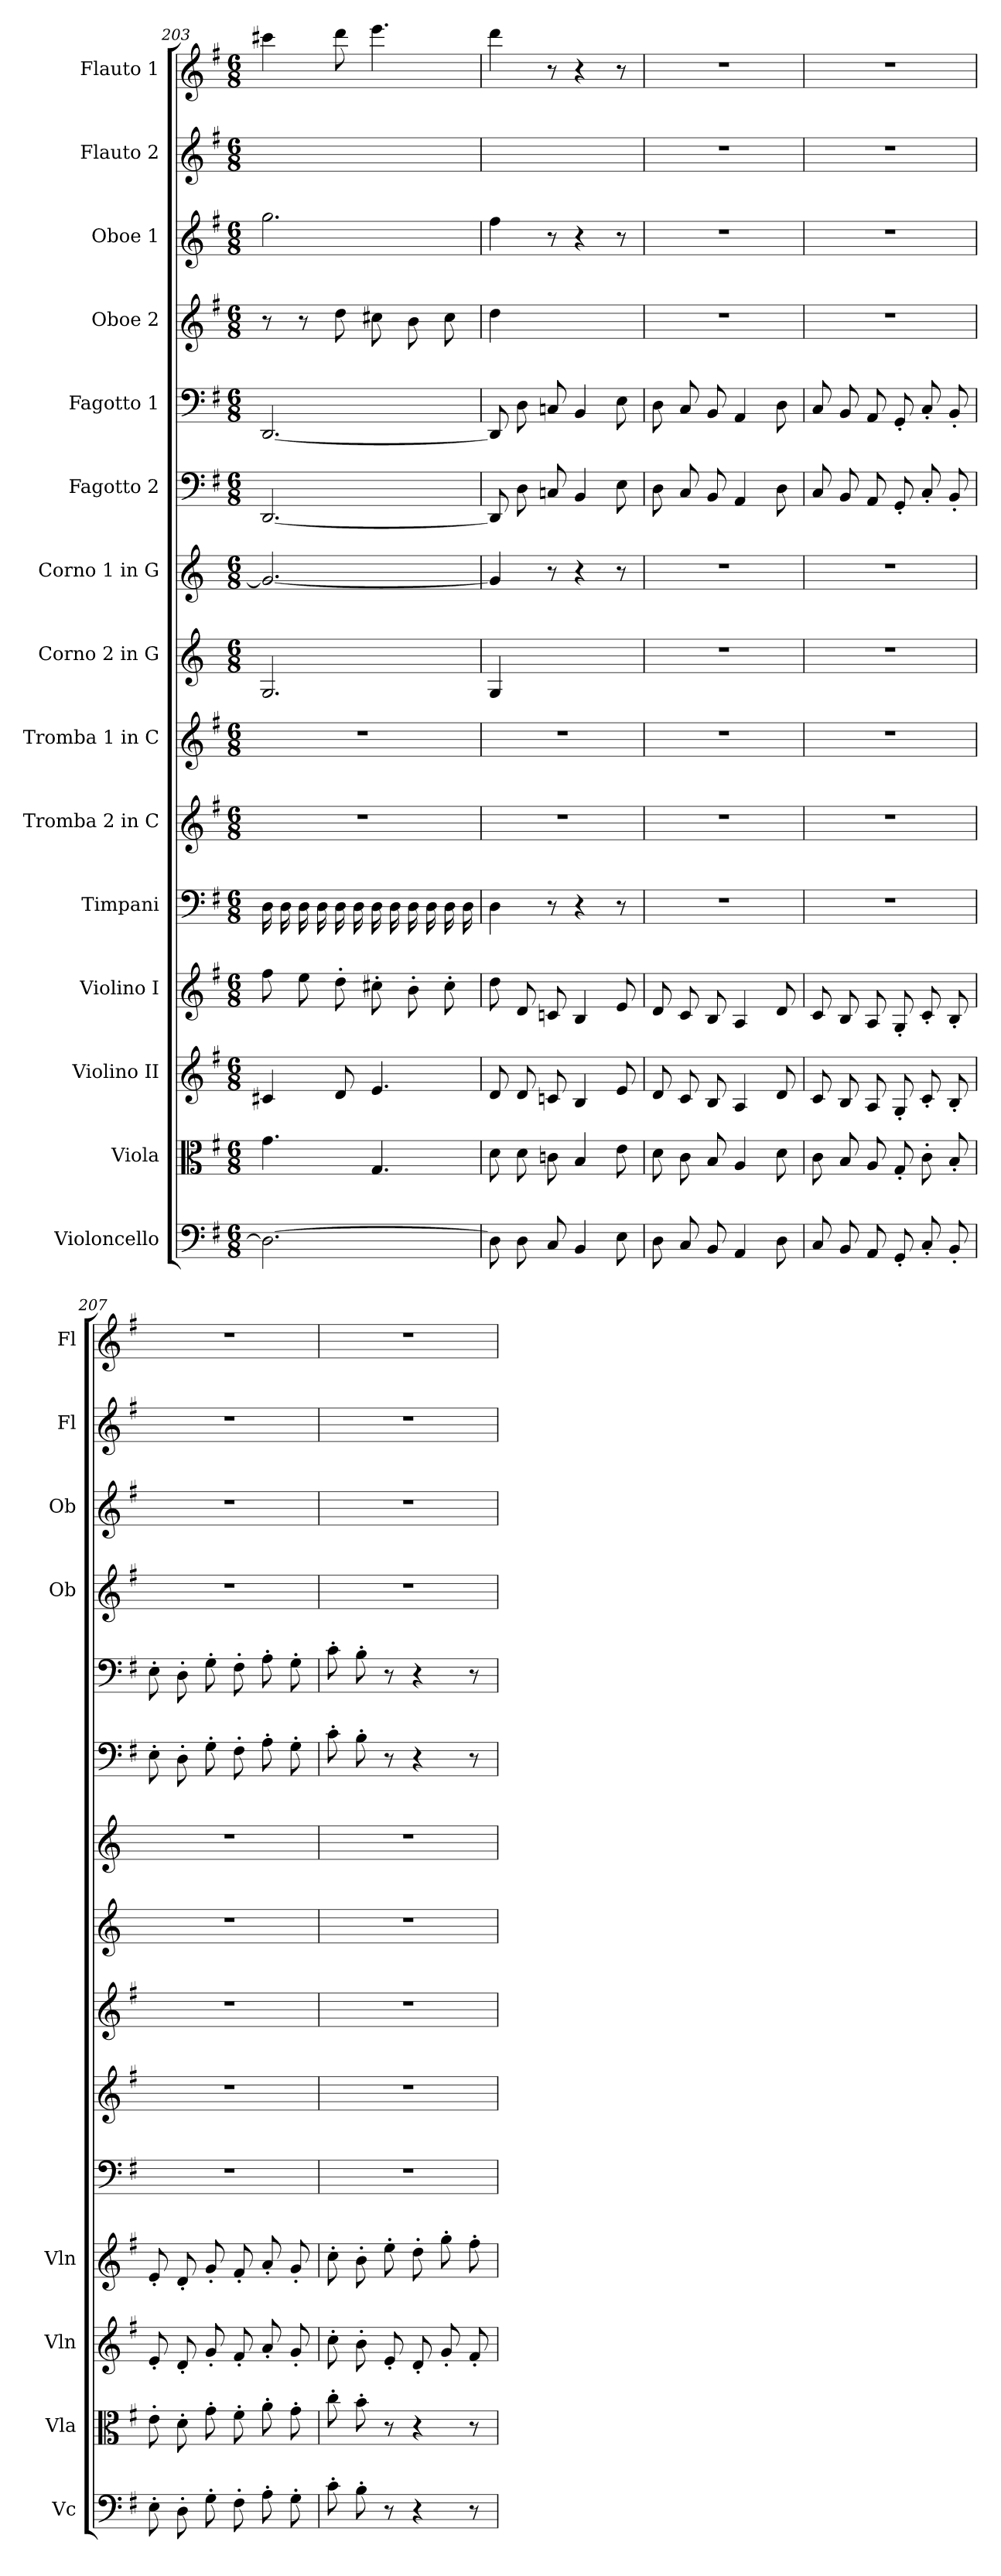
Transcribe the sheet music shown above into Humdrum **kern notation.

**kern	**kern	**kern	**kern	**kern	**kern	**kern	**kern	**kern	**kern	**kern	**kern	**kern	**kern	**kern
*part15	*part14	*part13	*part12	*part11	*part10	*part9	*part8	*part7	*part6	*part5	*part4	*part3	*part2	*part1
*staff15	*staff14	*staff13	*staff12	*staff11	*staff10	*staff9	*staff8	*staff7	*staff6	*staff5	*staff4	*staff3	*staff2	*staff1
*I"Violoncello	*I"Viola	*I"Violino II	*I"Violino I	*I"Timpani	*I"Tromba 2 in C	*I"Tromba 1 in C	*I"Corno 2 in G	*I"Corno 1 in G	*I"Fagotto 2	*I"Fagotto 1	*I"Oboe 2	*I"Oboe 1	*I"Flauto 2	*I"Flauto 1
*I'Vc	*I'Vla	*I'Vln	*I'Vln	*	*	*	*	*	*	*	*I'Ob	*I'Ob	*I'Fl	*I'Fl
*clefF4	*clefC3	*clefG2	*clefG2	*clefF4	*clefG2	*clefG2	*clefG2	*clefG2	*clefF4	*clefF4	*clefG2	*clefG2	*clefG2	*clefG2
*	*	*	*	*	*ITrd1c2	*ITrd1c2	*ITrd-4c-7	*ITrd-4c-7	*	*	*	*	*	*
*k[f#]	*k[f#]	*k[f#]	*k[f#]	*k[f#]	*k[b-]	*k[b-]	*k[f#]	*k[f#]	*k[f#]	*k[f#]	*k[f#]	*k[f#]	*k[f#]	*k[f#]
*G:	*G:	*G:	*G:	*G:	*F:	*F:	*G:	*G:	*G:	*G:	*G:	*G:	*G:	*G:
*M6/8	*M6/8	*M6/8	*M6/8	*M6/8	*M6/8	*M6/8	*M6/8	*M6/8	*M6/8	*M6/8	*M6/8	*M6/8	*M6/8	*M6/8
=203	=203	=203	=203	=203	=203	=203	=203	=203	=203	=203	=203	=203	=203	=203
2.D_	4.g	4c#X	8ff#	16D	2.r	2.r	2.d	2.dd_	[2.DD	[2.DD	8r	2.gg	2.ryy	4ccc#X
.	.	.	.	16D	.	.	.	.	.	.	.	.	.	.
.	.	.	8ee	16D	.	.	.	.	.	.	8r	.	.	.
.	.	.	.	16D	.	.	.	.	.	.	.	.	.	.
.	.	8d	8dd'	16D	.	.	.	.	.	.	8dd	.	.	8ddd
.	.	.	.	16D	.	.	.	.	.	.	.	.	.	.
.	4.G	4.e	8cc#X'	16D	.	.	.	.	.	.	8cc#X	.	.	4.eee
.	.	.	.	16D	.	.	.	.	.	.	.	.	.	.
.	.	.	8b'	16D	.	.	.	.	.	.	8b	.	.	.
.	.	.	.	16D	.	.	.	.	.	.	.	.	.	.
.	.	.	8cc#'	16D	.	.	.	.	.	.	8cc#	.	.	.
.	.	.	.	16D	.	.	.	.	.	.	.	.	.	.
=204	=204	=204	=204	=204	=204	=204	=204	=204	=204	=204	=204	=204	=204	=204
8D]	8d	8d	8dd	4D	2.r	2.r	4d	4dd]	8DD]	8DD]	4dd	4ff#	2.ryy	4ddd
8D	8d	8d	8d	.	.	.	.	.	8D	8D	.	.	.	.
8C	8cn	8cn	8cn	8r	.	.	8ryy	8r	8Cn	8Cn	8ryy	8r	.	8r
4BB	4B	4B	4B	4r	.	.	4ryy	4r	4BB	4BB	4ryy	4r	.	4r
8E	8e	8e	8e	8r	.	.	8ryy	8r	8E	8E	8ryy	8r	.	8r
=205	=205	=205	=205	=205	=205	=205	=205	=205	=205	=205	=205	=205	=205	=205
8D	8d	8d	8d	2.r	2.r	2.r	2.r	2.r	8D	8D	2.r	2.r	2.r	2.r
8C	8c	8c	8c	.	.	.	.	.	8C	8C	.	.	.	.
8BB	8B	8B	8B	.	.	.	.	.	8BB	8BB	.	.	.	.
4AA	4A	4A	4A	.	.	.	.	.	4AA	4AA	.	.	.	.
8D	8d	8d	8d	.	.	.	.	.	8D	8D	.	.	.	.
=206	=206	=206	=206	=206	=206	=206	=206	=206	=206	=206	=206	=206	=206	=206
8C	8c	8c	8c	2.r	2.r	2.r	2.r	2.r	8C	8C	2.r	2.r	2.r	2.r
8BB	8B	8B	8B	.	.	.	.	.	8BB	8BB	.	.	.	.
8AA	8A	8A	8A	.	.	.	.	.	8AA	8AA	.	.	.	.
8GG'	8G'	8G'	8G'	.	.	.	.	.	8GG'	8GG'	.	.	.	.
8C'	8c'	8c'	8c'	.	.	.	.	.	8C'	8C'	.	.	.	.
8BB'	8B'	8B'	8B'	.	.	.	.	.	8BB'	8BB'	.	.	.	.
=207	=207	=207	=207	=207	=207	=207	=207	=207	=207	=207	=207	=207	=207	=207
8E'	8e'	8e'	8e'	2.r	2.r	2.r	2.r	2.r	8E'	8E'	2.r	2.r	2.r	2.r
8D'	8d'	8d'	8d'	.	.	.	.	.	8D'	8D'	.	.	.	.
8G'	8g'	8g'	8g'	.	.	.	.	.	8G'	8G'	.	.	.	.
8F#'	8f#'	8f#'	8f#'	.	.	.	.	.	8F#'	8F#'	.	.	.	.
8A'	8a'	8a'	8a'	.	.	.	.	.	8A'	8A'	.	.	.	.
8G'	8g'	8g'	8g'	.	.	.	.	.	8G'	8G'	.	.	.	.
=208	=208	=208	=208	=208	=208	=208	=208	=208	=208	=208	=208	=208	=208	=208
8c'	8cc'	8cc'	8cc'	2.r	2.r	2.r	2.r	2.r	8c'	8c'	2.r	2.r	2.r	2.r
8B'	8b'	8b'	8b'	.	.	.	.	.	8B'	8B'	.	.	.	.
8r	8r	8e'	8ee'	.	.	.	.	.	8r	8r	.	.	.	.
4r	4r	8d'	8dd'	.	.	.	.	.	4r	4r	.	.	.	.
.	.	8g'	8gg'	.	.	.	.	.	.	.	.	.	.	.
8r	8r	8f#'	8ff#'	.	.	.	.	.	8r	8r	.	.	.	.
=	=	=	=	=	=	=	=	=	=	=	=	=	=	=
*-	*-	*-	*-	*-	*-	*-	*-	*-	*-	*-	*-	*-	*-	*-
